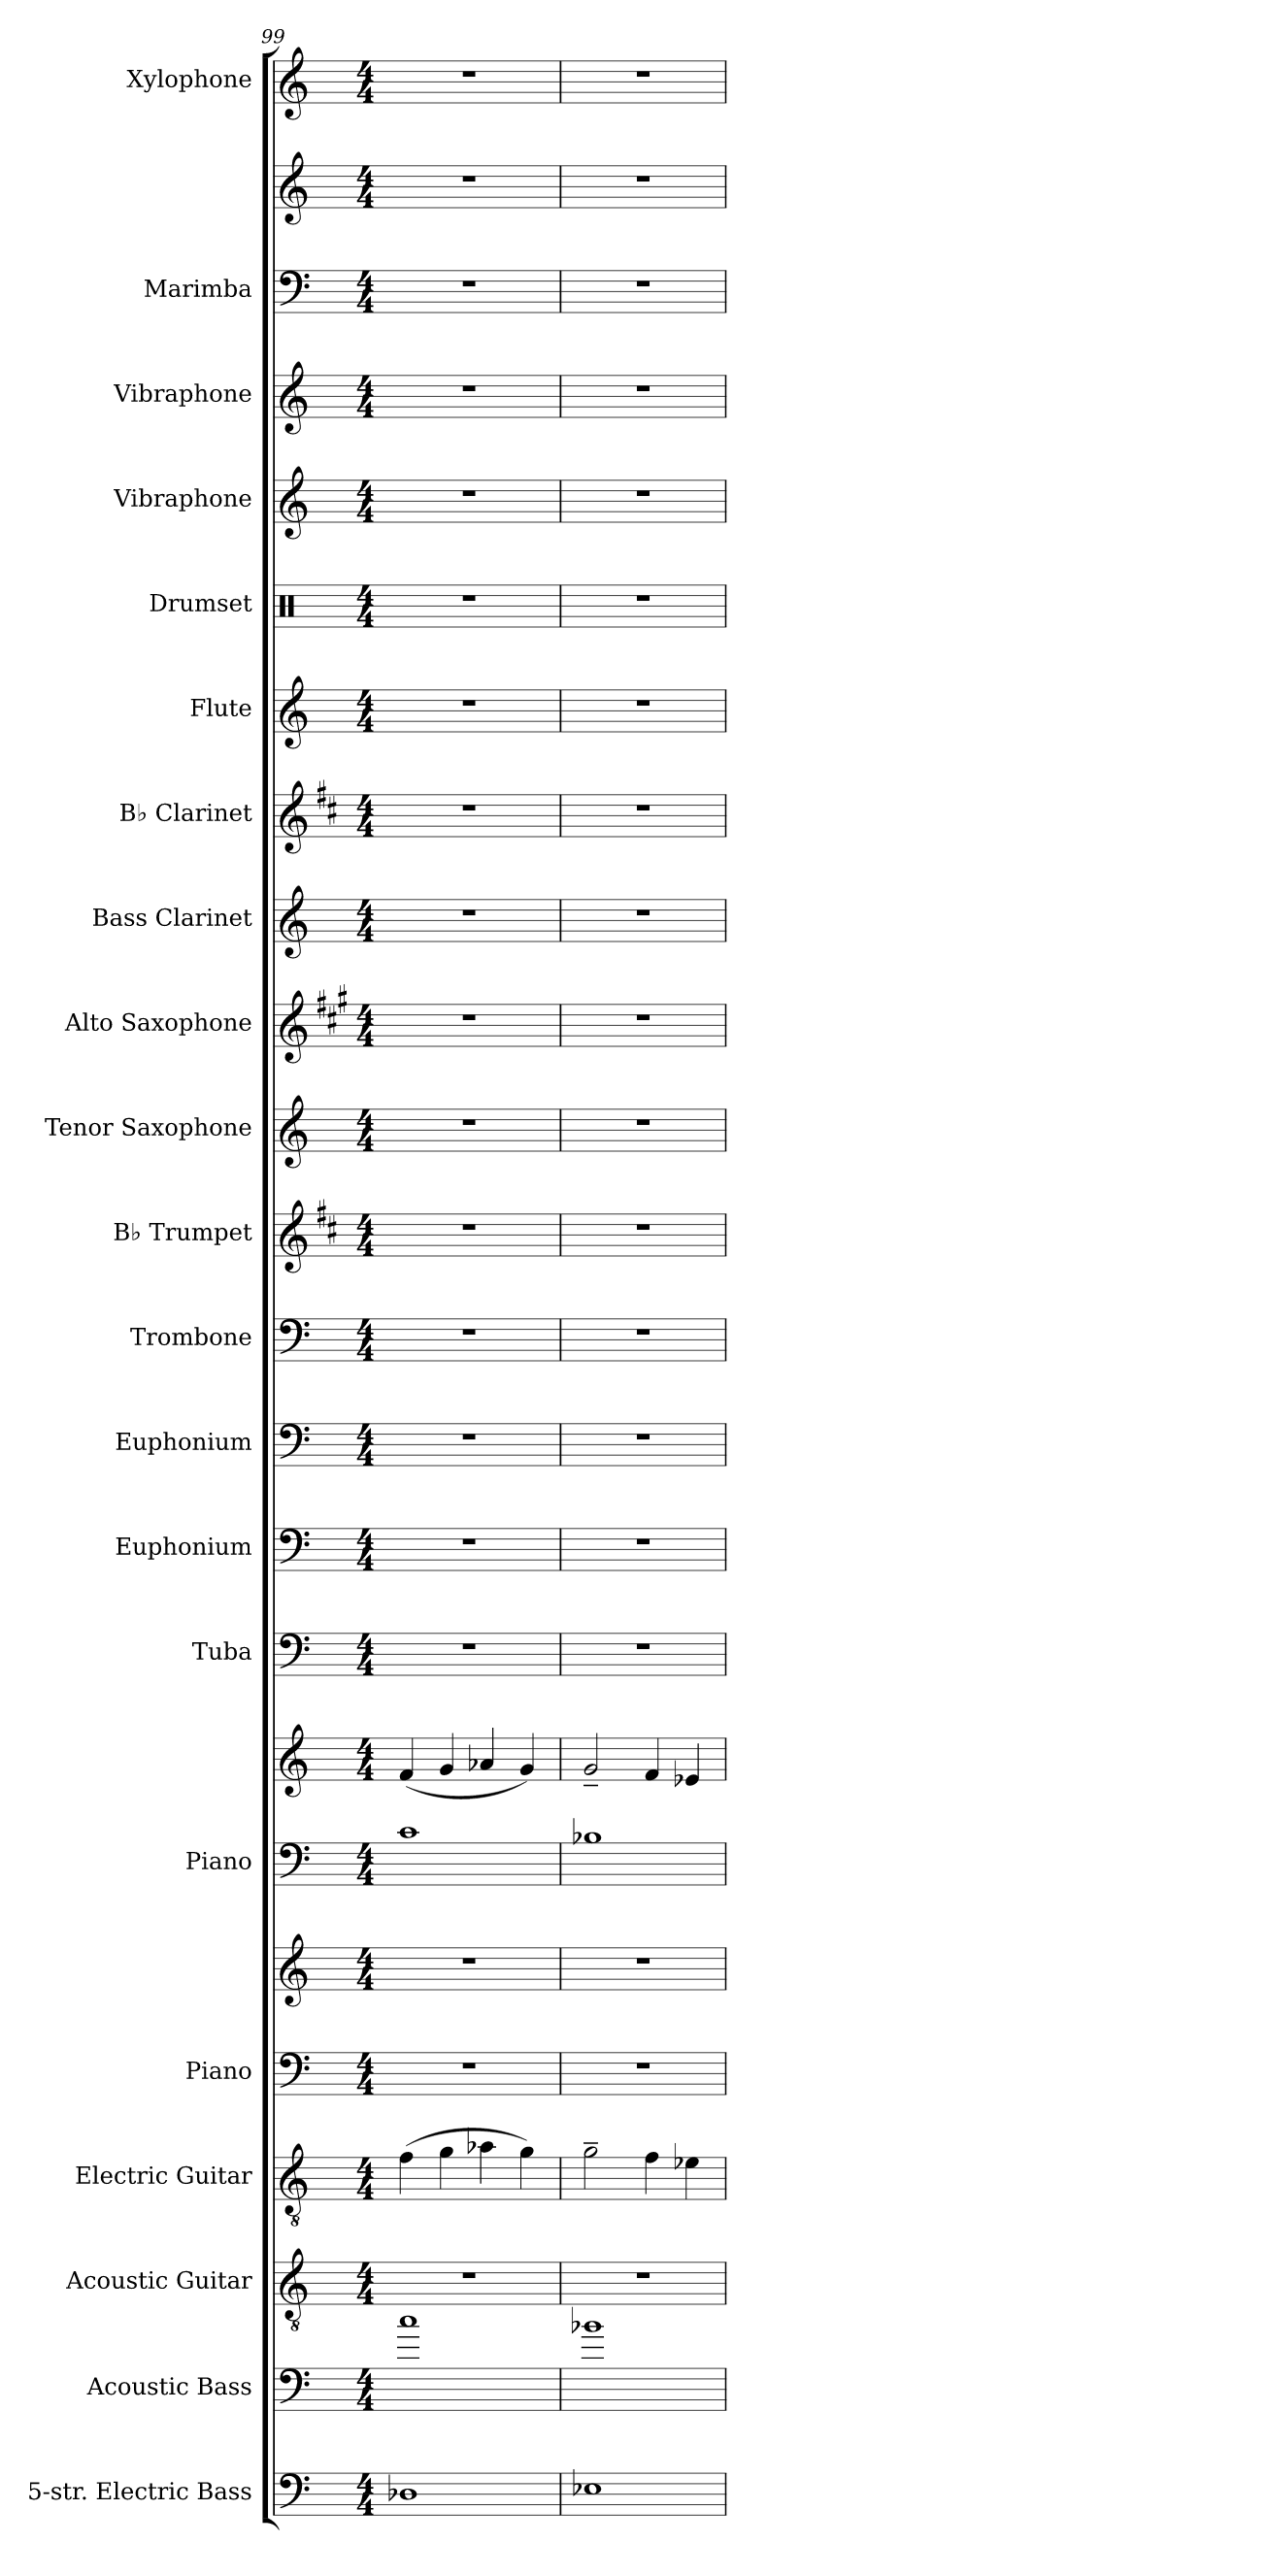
**kern	**kern	**kern	**kern	**kern	**kern	**kern	**kern	**kern	**kern	**kern	**kern	**kern	**kern	**kern	**kern	**kern	**kern	**kern	**kern	**kern	**kern	**kern	**kern
*part21	*part20	*part19	*part18	*part17	*part17	*part16	*part16	*part15	*part14	*part13	*part12	*part11	*part10	*part9	*part8	*part7	*part6	*part5	*part4	*part3	*part2	*part2	*part1
*staff24	*staff23	*staff22	*staff21	*staff20	*staff19	*staff18	*staff17	*staff16	*staff15	*staff14	*staff13	*staff12	*staff11	*staff10	*staff9	*staff8	*staff7	*staff6	*staff5	*staff4	*staff3	*staff2	*staff1
*I"5-str. Electric Bass	*I"Acoustic Bass	*I"Acoustic Guitar	*I"Electric Guitar	*I"Piano	*	*I"Piano	*	*I"Tuba	*I"Euphonium	*I"Euphonium	*I"Trombone	*I"B♭ Trumpet	*I"Tenor Saxophone	*I"Alto Saxophone	*I"Bass Clarinet	*I"B♭ Clarinet	*I"Flute	*I"Drumset	*I"Vibraphone	*I"Vibraphone	*I"Marimba	*	*I"Xylophone
*I'El. B.	*I'Bass	*I'Guit.	*I'El. Guit.	*I'Pno.	*	*I'Pno.	*	*I'Tba.	*I'Euph.	*I'Euph.	*I'Tbn.	*I'B♭ Tpt.	*I'T. Sax.	*I'A. Sax.	*I'B. Cl.	*I'B♭ Cl.	*I'Fl.	*I'Drs.	*I'Vib.	*I'Vib.	*I'Mrm.	*	*I'Xyl.
*clefF4	*clefF4	*clefGv2	*clefGv2	*clefF4	*clefG2	*clefF4	*clefG2	*clefF4	*clefF4	*clefF4	*clefF4	*clefG2	*clefG2	*clefG2	*clefG2	*clefG2	*clefG2	*clefX	*clefG2	*clefG2	*clefF4	*clefG2	*clefG2
*ITrd7c12	*ITrd7c12	*	*	*	*	*	*	*	*	*	*	*ITrd1c2	*ITrd8c14	*ITrd5c9	*ITrd8c14	*ITrd1c2	*	*	*	*	*	*	*ITrd-7c-12
*k[]	*k[]	*k[]	*k[]	*k[]	*k[]	*k[]	*k[]	*k[]	*k[]	*k[]	*k[]	*k[]	*k[]	*k[]	*k[]	*k[]	*k[]	*k[]	*k[]	*k[]	*k[]	*k[]	*k[]
*M4/4	*M4/4	*M4/4	*M4/4	*M4/4	*M4/4	*M4/4	*M4/4	*M4/4	*M4/4	*M4/4	*M4/4	*M4/4	*M4/4	*M4/4	*M4/4	*M4/4	*M4/4	*M4/4	*M4/4	*M4/4	*M4/4	*M4/4	*M4/4
=99	=99	=99	=99	=99	=99	=99	=99	=99	=99	=99	=99	=99	=99	=99	=99	=99	=99	=99	=99	=99	=99	=99	=99
1DD-X	1c	1r	(4f\	1r	1r	1c	(4f/	1r	1r	1r	1r	1r	1r	1r	1r	1r	1r	1r	1r	1r	1r	1r	1r
.	.	.	4g\	.	.	.	4g/	.	.	.	.	.	.	.	.	.	.	.	.	.	.	.	.
.	.	.	4a-X\	.	.	.	4a-X/	.	.	.	.	.	.	.	.	.	.	.	.	.	.	.	.
.	.	.	4g\)	.	.	.	4g/)	.	.	.	.	.	.	.	.	.	.	.	.	.	.	.	.
=100	=100	=100	=100	=100	=100	=100	=100	=100	=100	=100	=100	=100	=100	=100	=100	=100	=100	=100	=100	=100	=100	=100	=100
1EE-X	1B-X	1r	2g~\	1r	1r	1B-X	2g~/	1r	1r	1r	1r	1r	1r	1r	1r	1r	1r	1r	1r	1r	1r	1r	1r
.	.	.	4f\	.	.	.	4f/	.	.	.	.	.	.	.	.	.	.	.	.	.	.	.	.
.	.	.	4e-X\	.	.	.	4e-X/	.	.	.	.	.	.	.	.	.	.	.	.	.	.	.	.
=	=	=	=	=	=	=	=	=	=	=	=	=	=	=	=	=	=	=	=	=	=	=	=
*-	*-	*-	*-	*-	*-	*-	*-	*-	*-	*-	*-	*-	*-	*-	*-	*-	*-	*-	*-	*-	*-	*-	*-
